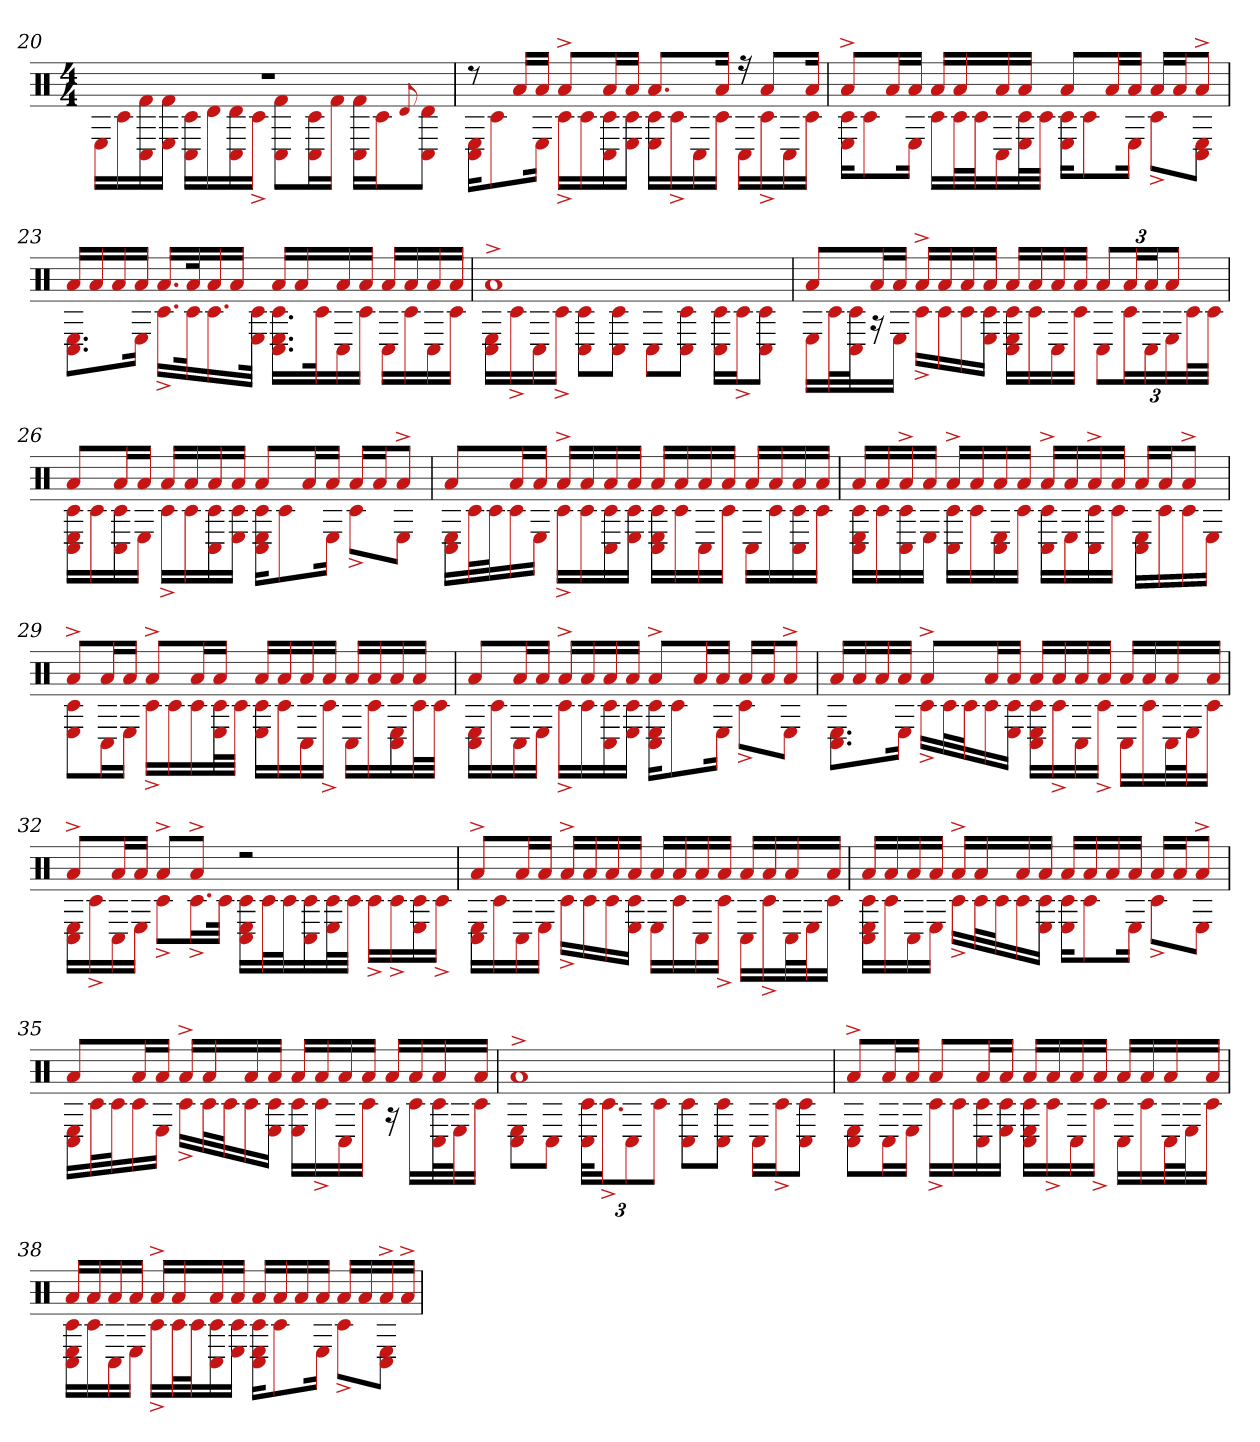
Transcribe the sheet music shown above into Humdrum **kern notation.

**kern
*part1
*staff1
*clefX
*k[]
*M4/4
=20
*^
1r	16ELL
.	16c#
.	16f# 16C#
.	16f# 16EJJ
.	16c# 16C#LL
.	16d
.	16d 16C#
.	16c#^JJ
.	8C# 8f#L
.	16c# 16C#L
.	16f#JJ
.	16f# 16C#LL
.	16c#J
.	8qqd
.	8C# 8dJ
=21	=21
8r	16C# 16EKL
.	8c#
16aLL	.
16aJJ	16EJk
8a^L	16c#^LL
.	16c#
16aL	16c# 16C#
16aJJ	16E 16c#JJ
8.aL	16E 16c#LL
.	16c#^
.	16C#
16aJk	16c#JJ
16r	16C#LL
8aL	16c#^
.	16C#
16aJk	16c#JJ
=22	=22
8a^L	16E 16c#KL
.	8c#
16aL	.
16aJJ	16EJk
16aLL	16c#LL
16a	32c#L
.	32c#J
16a	16C#
16aJJ	32c# 32EL
.	32c#JJJ
8aL	16c# 16EKL
.	8c#
16aL	.
16aJJ	16EJk
16aLL	8c#^L
16aJ	.
8a^J	8E 8C#J
=23	=23
16aLL	8.C# 8.EL
16a	.
16a	.
16aJJ	16EJk
16.aLL	16.c#^LL
32ak	32c#k
16a	16.c#
16aJJ	.
.	32E 32c#JJk
16aLL	16.C# 16.E 16.c#LL
16a	.
.	32c#k
16a	16C#
16aJJ	16c#JJ
16aLL	16C#LL
16a	16c#
16a	16C#
16aJJ	16c#JJ
=24	=24
1a^	16C# 16ELL
.	16c#^
.	16C#
.	16c#^JJ
.	8C# 8c#L
.	8C# 8c#J
.	8C#L
.	8C# 8c#J
.	16C# 16c#LL
.	16c#^J
.	8C# 8c#J
=25	=25
8aL	16ELL
.	32c#L
.	32C# 32c#J
16aL	16r
16aJJ	16EJJ
16a^LL	16c#^LL
16a	16c#
16a	16c#
16aJJ	16E 16c#JJ
16aLL	16C# 16E 16c#LL
16a	16c#
16a	16C#
16aJJ	16c#JJ
12aL	12C#L
24aL	24c#L
24aJ	24C#
12aJ	24E
.	48c#L
.	48c#JJJ
=26	=26
8aL	16C# 16E 16c#LL
.	16c#
16aL	16C# 16c#
16aJJ	16EJJ
16aLL	16c#^LL
16a	16c#
16a	16c# 16C#
16aJJ	16E 16c#JJ
8aL	16C# 16E 16c#KL
.	8c#
16aL	.
16aJJ	16EJk
16aLL	8c#^L
16aJ	.
8a^J	8EJ
=27	=27
8aL	16E 16C#LL
.	32c#L
.	32c#J
16aL	16c#
16aJJ	16EJJ
16a^LL	16c#^LL
16a	16c#
16a	16C# 16c#
16aJJ	16E 16c#JJ
16aLL	16c# 16C# 16ELL
16a	16c#
16a	16C#
16aJJ	16c#JJ
16aLL	16C#LL
16a	16c#
16a	16C# 16c#
16aJJ	16c#JJ
=28	=28
16aLL	16c# 16C# 16ELL
16a	16c#
16a^	16C# 16c#
16aJJ	16EJJ
16a^LL	16C# 16c#LL
16a	16c#
16a	16C# 16E
16aJJ	16c#JJ
16a^LL	16C# 16c#LL
16a	16E
16a^	16C# 16c#
16aJJ	16c#JJ
16aLL	16C# 16ELL
16aJ	16c#
8a^J	16c#
.	16EJJ
=29	=29
8a^L	8E 8c#L
16aL	16C#L
16aJJ	16EJJ
8a^L	16c#^LL
.	16c#
16aL	16c#
16aJJ	32E 32c#L
.	32c#JJJ
16aLL	16c# 16ELL
16a	16c#
16a	16C#
16aJJ	16c#^JJ
16aLL	16C#LL
16a	16c#
16a	16E 16C#
16aJJ	32c#L
.	32c#JJJ
=30	=30
8aL	16C# 16ELL
.	16c#
16aL	16C#
16aJJ	16EJJ
16a^LL	16c#^LL
16a	16c#
16a	16c# 16C#
16aJJ	16E 16c#JJ
8a^L	16C# 16E 16c#KL
.	8c#
16aL	.
16aJJ	16EJk
16aLL	8c#^L
16aJ	.
8a^J	8EJ
=31	=31
16aLL	8.C# 8.EL
16a	.
16a	.
16aJJ	16EJk
8a^L	16c#^LL
.	32c#L
.	32c#J
16aL	16c#
16aJJ	16E 16c#JJ
16aLL	16c# 16C# 16ELL
16a	16c#^
16a	16C#
16aJJ	16c#^JJ
16aLL	16C#LL
16a	16c#
16a	32C#L
.	32EJ
16aJJ	16c#JJ
=32	=32
8a^L	16C# 16ELL
.	16c#^
16aL	16C#
16aJJ	16EJJ
8a^L	8c#^L
8a^J	16.c#^L
.	32c#JJk
2r	16C# 16E 16c#LL
.	32c#L
.	32c#J
.	16c# 16C#
.	32E 32c#L
.	32c#JJJ
.	16c#^LL
.	16c#^
.	16E 16c#
.	16c#^JJ
=33	=33
8a^L	16C# 16ELL
.	16c#
16aL	16C#
16aJJ	16EJJ
16a^LL	16c#^LL
16a	16c#
16a	16c#
16aJJ	16E 16c#JJ
16aLL	16ELL
16a	16c#
16a	16C#
16aJJ	16c#^JJ
16aLL	16C#LL
16a	16c#^
16a	32C#L
.	32EJ
16aJJ	16c#JJ
=34	=34
16aLL	16C# 16E 16c#LL
16a	16c#
16a	16C#
16aJJ	16EJJ
16a^LL	16c#^LL
16a	32c#L
.	32c#J
16a	16c#
16aJJ	16E 16c#JJ
16aLL	16c# 16EKL
16a	8c#
16a	.
16aJJ	16EJk
16aLL	8c#^L
16aJ	.
8a^J	8EJ
=35	=35
8aL	16C# 16ELL
.	32c#L
.	32c#J
16aL	16c#
16aJJ	16EJJ
16a^LL	16c#^LL
16a	32c#L
.	32c#J
16a	16c#
16aJJ	16E 16c#JJ
16aLL	16c# 16ELL
16a	16c#^
16a	16C#
16aJJ	16c#JJ
16aLL	16r
16a	16c#LL
16a	32C# 32c#L
.	32EJ
16aJJ	16c#JJ
=36	=36
1a^	8C# 8EL
.	8C#J
.	48C# 48c#KLL
.	24.c#^J
.	12C#
.	12c#J
.	8C# 8c#L
.	8C# 8c#J
.	16C#LL
.	16c#^J
.	8C# 8c#J
=37	=37
8a^L	8C# 8EL
16aL	16C#L
16aJJ	16EJJ
8aL	16c#^LL
.	16c#
16aL	16C# 16c#
16aJJ	16E 16c#JJ
16aLL	16c# 16C# 16ELL
16a	16c#^
16a	16C#
16aJJ	16c#^JJ
16aLL	16C#LL
16a	16c#
16a	32C#L
.	32EJ
16aJJ	16c#JJ
=38	=38
16aLL	16C# 16c# 16ELL
16a	16c#
16a	16C#
16aJJ	16EJJ
16a^LL	16c#^LL
16a	32c#L
.	32c#J
16a	16c# 16C#
16aJJ	16E 16c#JJ
16aLL	16C# 16c# 16EKL
16a	8c#
16a	.
16aJJ	16EJk
16aLL	8c#^L
16a	.
16a^	8C# 8EJ
16a^JJ	.
*v	*v
=
*-
